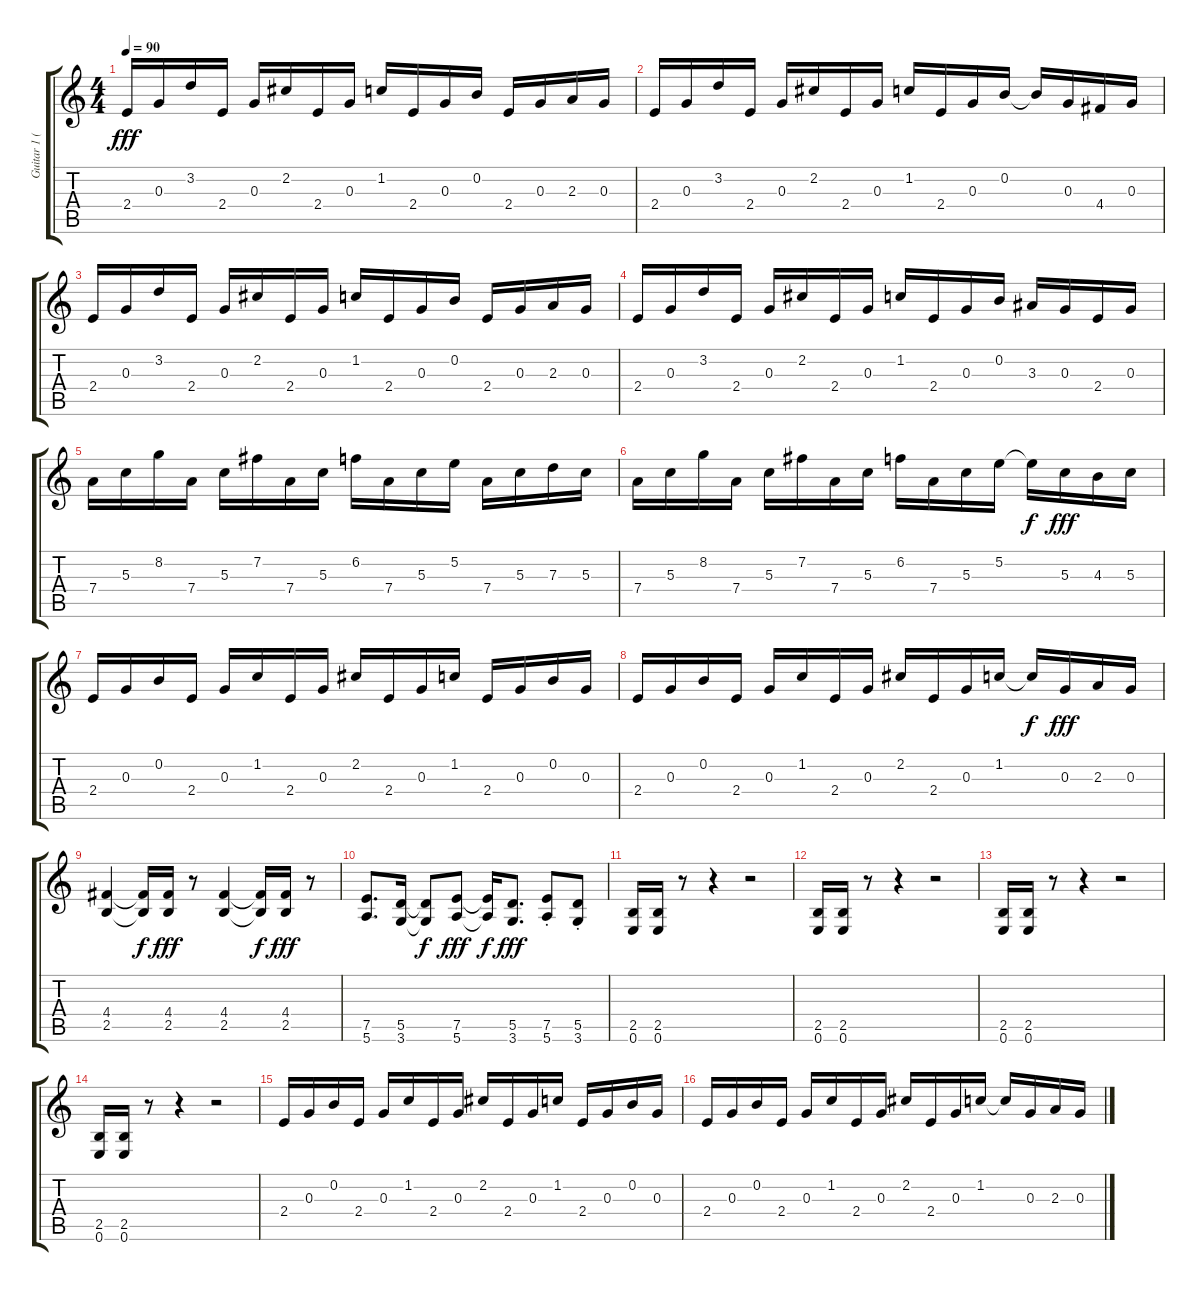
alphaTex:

\track ("Guitar 1 (Rhythm 1)" "Guitar 1 (") {instrument distortionguitar}
\staff {score tabs}
\tuning (E4 B3 G3 D3 A2 E2) {hide}
\ts (4 4)
\tempo 90
\clef g2
\ks c
2.4.16{dy fff} 0.3.16 3.2.16 2.4.16 0.3.16 2.2.16 2.4.16 0.3.16 1.2.16 2.4.16 0.3.16 0.2.16 2.4.16 0.3.16 2.3.16 0.3.16 |
2.4.16 0.3.16 3.2.16 2.4.16 0.3.16 2.2.16 2.4.16 0.3.16 1.2.16 2.4.16 0.3.16 0.2.16 0.2{t}.16 0.3.16 4.4.16 0.3.16 |
2.4.16 0.3.16 3.2.16 2.4.16 0.3.16 2.2.16 2.4.16 0.3.16 1.2.16 2.4.16 0.3.16 0.2.16 2.4.16 0.3.16 2.3.16 0.3.16 |
2.4.16 0.3.16 3.2.16 2.4.16 0.3.16 2.2.16 2.4.16 0.3.16 1.2.16 2.4.16 0.3.16 0.2.16 3.3.16 0.3.16 2.4.16 0.3.16 |
7.4.16 5.3.16 8.2.16 7.4.16 5.3.16 7.2.16 7.4.16 5.3.16 6.2.16 7.4.16 5.3.16 5.2.16 7.4.16 5.3.16 7.3.16 5.3.16 |
7.4.16 5.3.16 8.2.16 7.4.16 5.3.16 7.2.16 7.4.16 5.3.16 6.2.16 7.4.16 5.3.16 5.2.16 5.2{t}.16{dy f} 5.3.16{dy fff} 4.3.16 5.3.16 |
2.4.16 0.3.16 0.2.16 2.4.16 0.3.16 1.2.16 2.4.16 0.3.16 2.2.16 2.4.16 0.3.16 1.2.16 2.4.16 0.3.16 0.2.16 0.3.16 |
2.4.16 0.3.16 0.2.16 2.4.16 0.3.16 1.2.16 2.4.16 0.3.16 2.2.16 2.4.16 0.3.16 1.2.16 1.2{t}.16{dy f} 0.3.16{dy fff} 2.3.16 0.3.16 |
(4.4 2.5).4 (4.4{t} 2.5{t}).16{dy f} (4.4 2.5).16{dy fff} r.8 (4.4 2.5).4 (4.4{t} 2.5{t}).16{dy f} (4.4 2.5).16{dy fff} r.8 |
(7.5 5.6).8{d} (5.5 3.6).16 (5.5{t} 3.6{t}).8{dy f} (7.5 5.6).8{dy fff} (7.5{t} 5.6{t}).16{dy f} (5.5 3.6).8{d dy fff} (7.5{st} 5.6{st}).8 (5.5{st} 3.6{st}).8 |
(2.5 0.6).16 (2.5 0.6).16 r.8 r.4 r.2 |
(2.5 0.6).16 (2.5 0.6).16 r.8 r.4 r.2 |
(2.5 0.6).16 (2.5 0.6).16 r.8 r.4 r.2 |
(2.5 0.6).16 (2.5 0.6).16 r.8 r.4 r.2 |
2.4.16 0.3.16 0.2.16 2.4.16 0.3.16 1.2.16 2.4.16 0.3.16 2.2.16 2.4.16 0.3.16 1.2.16 2.4.16 0.3.16 0.2.16 0.3.16 |
2.4.16 0.3.16 0.2.16 2.4.16 0.3.16 1.2.16 2.4.16 0.3.16 2.2.16 2.4.16 0.3.16 1.2.16 1.2{t}.16 0.3.16 2.3.16 0.3.16
